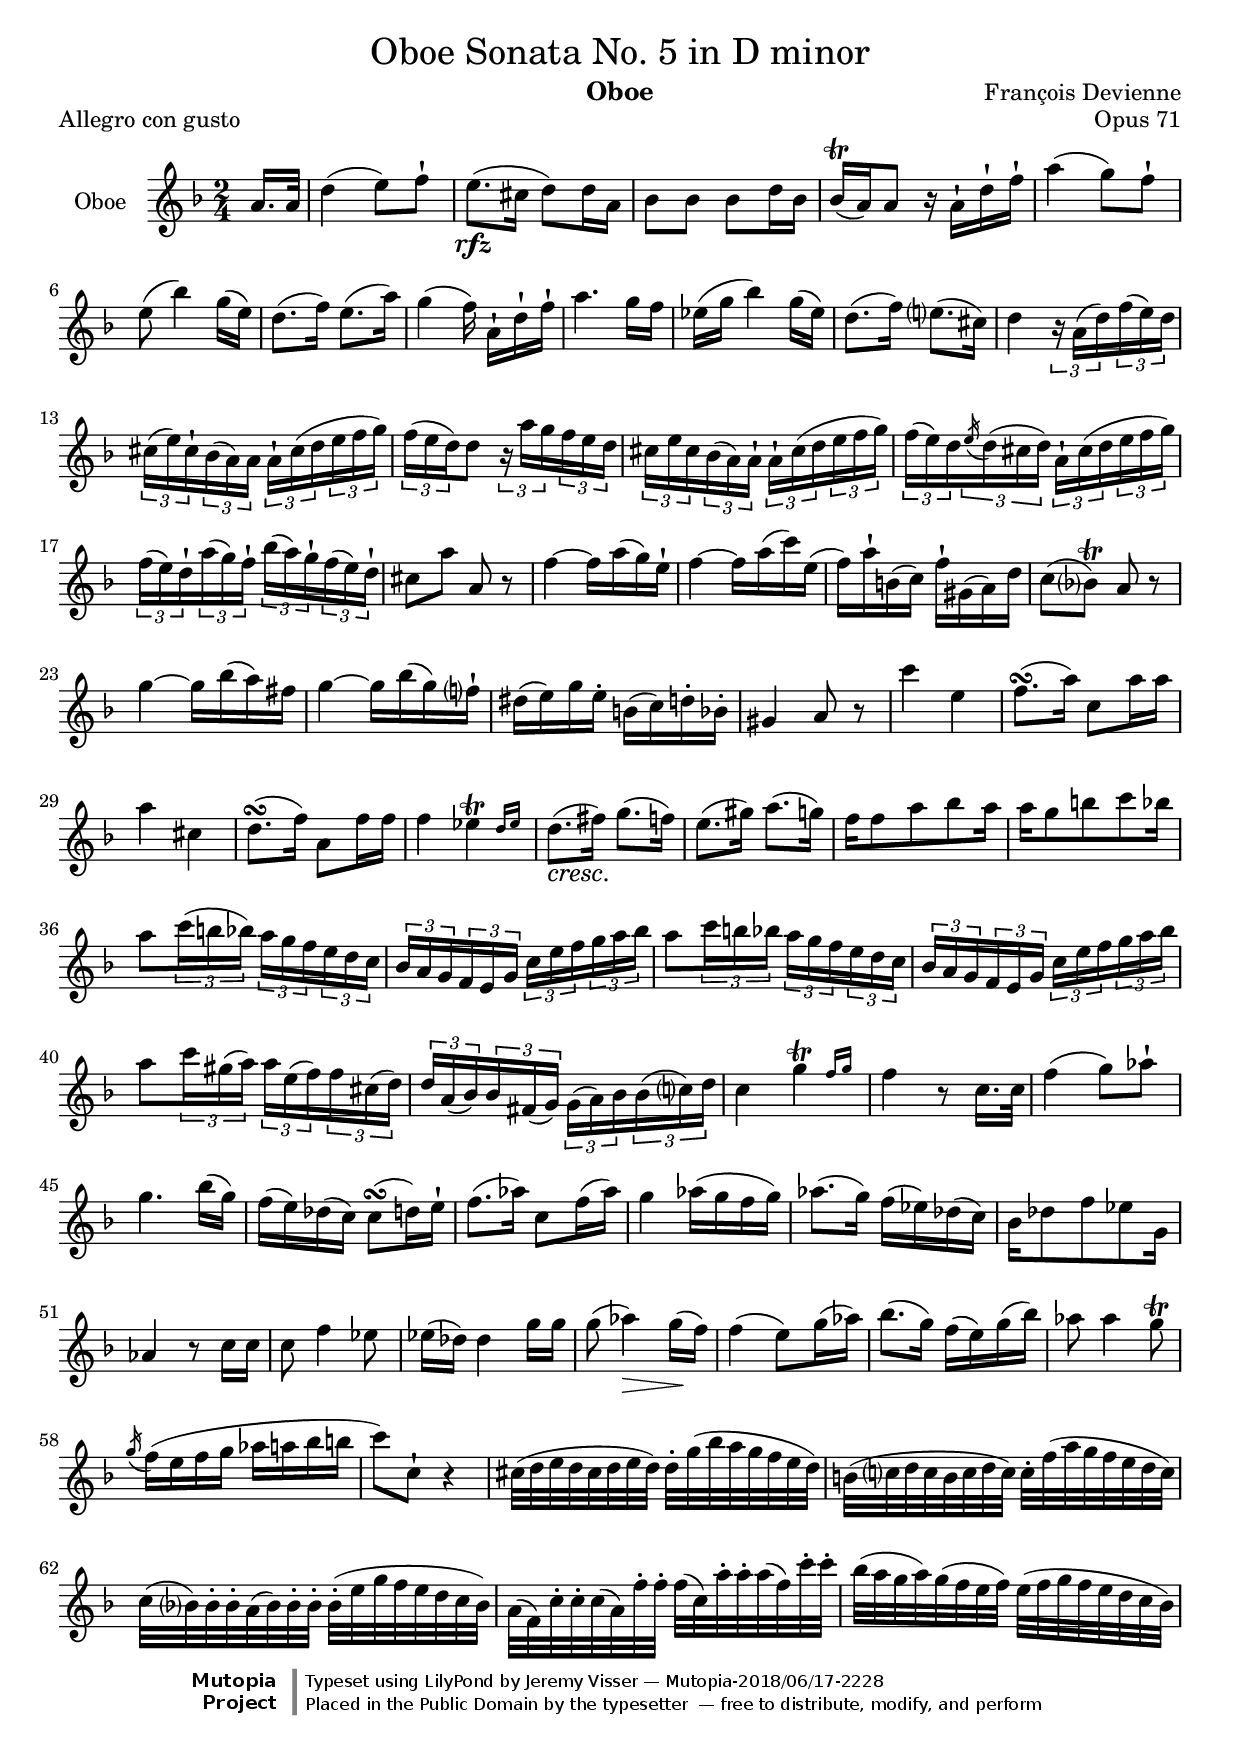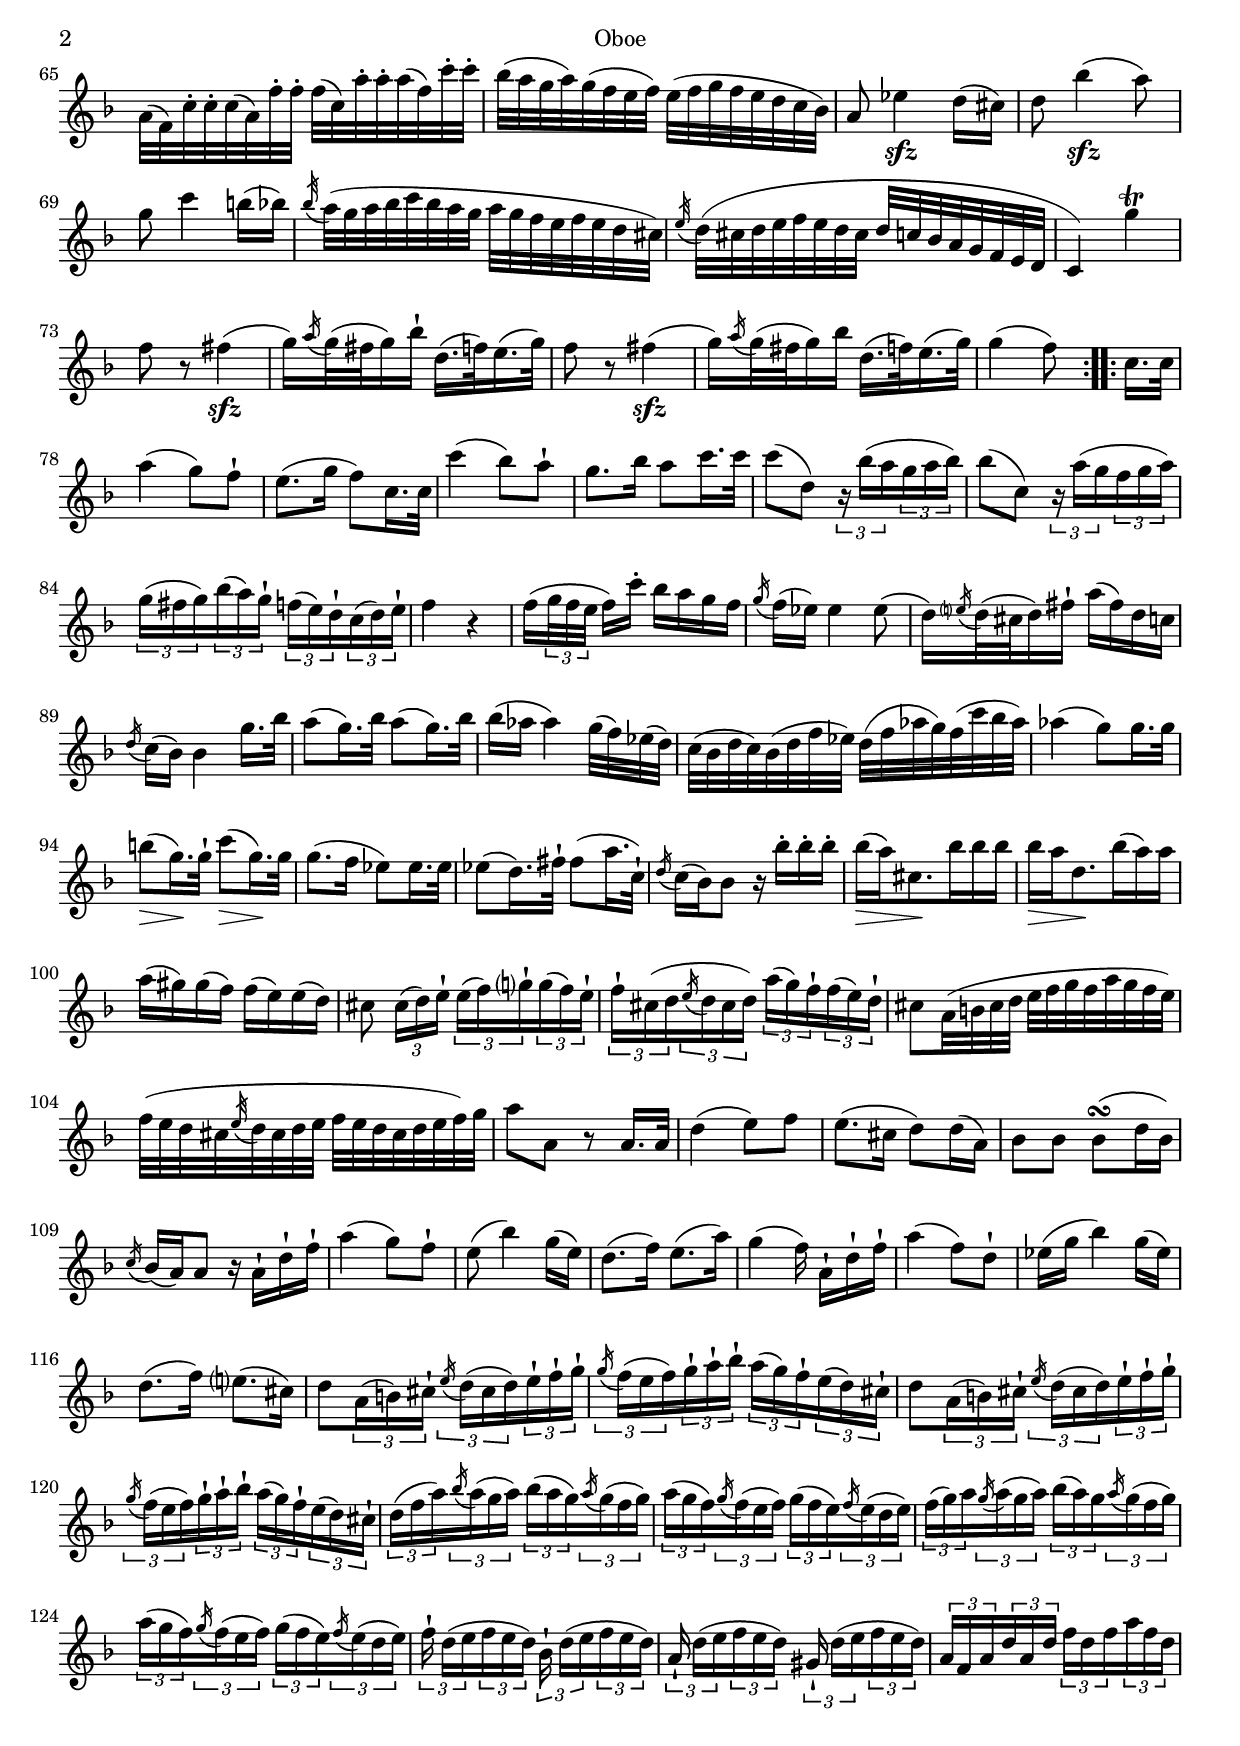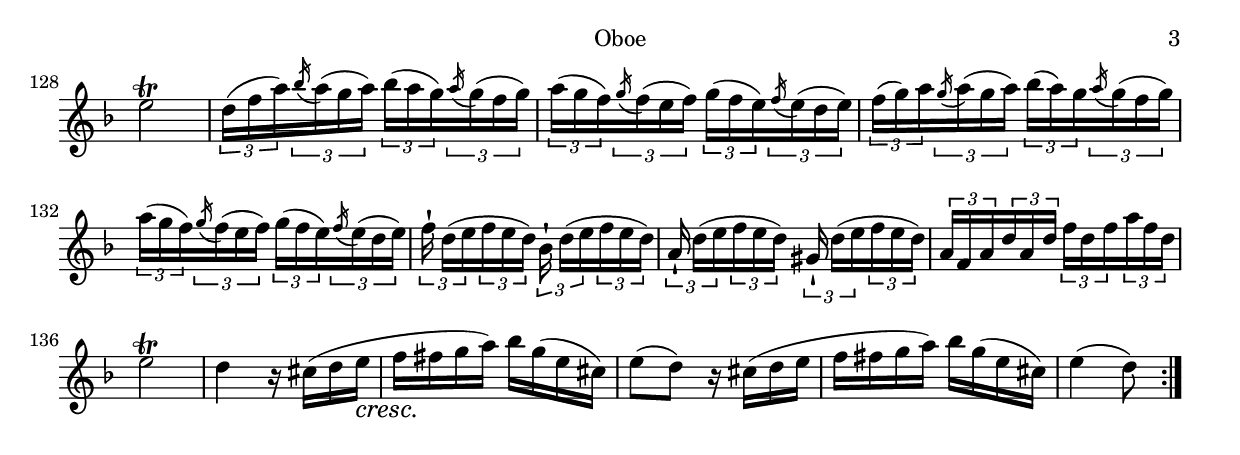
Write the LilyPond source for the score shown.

\version "2.18.2"

\version "2.18.2"
\language "nederlands"

\header {
  title = \markup \normal-text "Oboe Sonata No. 5 in D minor"
  opus = "Opus 71"
  composer = "François Devienne"
  piece = "Allegro con gusto"

  date = "1798"
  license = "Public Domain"
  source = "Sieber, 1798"

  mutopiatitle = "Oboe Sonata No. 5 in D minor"
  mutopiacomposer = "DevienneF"
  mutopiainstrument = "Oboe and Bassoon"
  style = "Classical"

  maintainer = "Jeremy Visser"
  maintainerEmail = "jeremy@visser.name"

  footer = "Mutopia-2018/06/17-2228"
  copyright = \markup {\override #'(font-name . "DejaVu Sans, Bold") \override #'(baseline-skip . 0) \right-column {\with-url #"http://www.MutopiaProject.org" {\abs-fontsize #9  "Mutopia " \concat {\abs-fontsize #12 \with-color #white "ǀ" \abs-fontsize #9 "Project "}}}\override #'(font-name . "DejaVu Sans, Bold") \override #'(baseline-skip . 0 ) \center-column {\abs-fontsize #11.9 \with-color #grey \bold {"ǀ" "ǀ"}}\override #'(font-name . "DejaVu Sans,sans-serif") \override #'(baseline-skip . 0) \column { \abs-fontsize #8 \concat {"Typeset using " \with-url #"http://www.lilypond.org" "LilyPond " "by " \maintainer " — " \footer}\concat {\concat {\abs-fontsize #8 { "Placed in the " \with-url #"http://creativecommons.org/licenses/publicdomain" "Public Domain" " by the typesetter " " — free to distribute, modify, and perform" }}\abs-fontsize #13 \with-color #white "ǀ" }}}
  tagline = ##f
}

global = {
  \time 2/4
  \key d \minor
  #(set-accidental-style 'modern-cautionary)

  % Global anacrusis
  \partial 8
}

oboe = \relative c'' {
  \global

  a16. a32
  | d4( e8) f-!
  | e8.(\rfz cis16 d8) d16 a
  | bes8 bes bes d16 bes

  \barNumberCheck #4
  | bes16\trill( a) a8 r16 a-! d-! f-!
  | a4( g8) f-!
  | e( bes'4) g16( e)
  | d8.( f16) e8.( a16)

  \barNumberCheck #8
  | g4( f16\noBeam) a,-! d-! f-!
  | a4. g16 f
  | es16( g bes4) g16( es)
  | d8.( f16) e8.( cis16)

  \barNumberCheck #12
  | d4
    \tuplet 3/2 8 {
      r16 a( d)
      f( e) d
  |   cis( e) cis-!
      bes( a) a
      a-! cis( d
      e f g)
  |   f( e d)
    }
    d8
    \tuplet 3/2 8 {
      r16 a' g
      f e d
  |   cis e cis
      bes( a) a-!
      a-! cis( d
      e f g)
    }

  \barNumberCheck #16
  | \tuplet 3/2 8 {
      f( e) d
      \acciaccatura e d( cis d)
      a-! cis( d
      e f g)
  |   f( e) d-!
      a'( g) f-!
      bes( a) g-!
      f( e) d-!
    }
  | cis8 a' a, r
  | f'4~ f16 a( g) e-!

  \barNumberCheck #20
  | f4~ f16 a( c) e,(
  | f) a-! b,( c) f-! gis,( a) d
  | c8( bes\trill) a r
  | g'4~ g16 bes( a) fis

  \barNumberCheck #24
  | g4~ g16 bes( g) f-!
  | dis( e) g e-. b( c) d-. bes-.
  | gis4 a8 r
  | c'4 e,

  \barNumberCheck #28
  | f8.(\turn a16) c,8 a'16 a
  | a4 cis,
  | d8.(\turn f16) a,8 f'16 f
  | f4 \afterGrace es\trill { d16 es }

  \barNumberCheck #32
  | d8.(\cresc fis16)\! g8.( f16)
  | e8.( gis16) a8.( g16)
  | f16 f8 a bes a16
  | a16 g8 b c bes16

  \barNumberCheck #36
  | a8 \tuplet 3/2 8 {
      c16( b bes) a g f e d c
  |   bes a g f e g c e f g a bes
    }
  | a8 \tuplet 3/2 8 {
      c16 b bes a g f e d c
  |   bes a g f e g c e f g a bes
    }

  \barNumberCheck #40
  | a8 \tuplet 3/2 8 {
      c16 gis( a) a e( f) f cis( d)
  |   d a( bes) bes fis( g) g( a) bes bes( c) d
    }
  | c4 \afterGrace g'\trill { f16 g }
  | f4 r8 c16. c32

  \barNumberCheck #44
  | f4( g8) as-!
  | g4. bes16( g)
  | f( e) des( c) c8\turn( d16) e-!
  | f8.( as16) c,8 f16( as)

  \barNumberCheck #48
  | g4 as16( g f g)
  | as8.( g16) f( es) des( c)
  | bes des8 f es g,16
  | as4 r8 c16 c

  \barNumberCheck #52
  | c8 f4 es8
  | es16( des) des4 g16 g
  | g8( as4)\> g16(\! f)
  | f4( e8) g16( as)

  \barNumberCheck #56
  | bes8.( g16) f( e) g( bes)
  | as8 as4 g8\trill
  | \acciaccatura g16 f( e f g as a bes b
  | c8) c,-! r4

  \barNumberCheck #60
  | cis32( d e d cis d e d) d-. g( bes a g f e d)
  | b( c d c b c d c) c-. f( a g f e d c)
  | c( bes) bes-. bes-. a( bes) bes-. bes-. bes-. (e g f e d c bes)
  | a( f) c'-. c-. c( a) f'-. f-. f( c) a'-. a-. a( f) c'-. c-.

  \barNumberCheck #64
  | bes( a g a) g( f e f) e( f g f e d c bes)
  | a( f) c'-. c-. c( a) f'-. f-. f( c) a'-. a-. a( f) c'-. c-.
  | bes( a g a) g( f e f) e( f g f e d c bes)
  | a8 es'4\sfz d16( cis)

  \barNumberCheck #68
  | d8 bes'4(\sfz a8)
  | g c4 b16( bes)
  | \acciaccatura bes32 a( g a bes c bes a g a g f e f e d cis)
  | \acciaccatura e d( cis d e f e d cis d c bes a g f e d

  \barNumberCheck #72
  | c4) g''\trill
  | f8 r fis4(\sfz
  | g16) \acciaccatura a g32( fis g16) bes-! d,16.( f32) e16.( g32)
  | f8 r fis4(\sfz

  \barNumberCheck #76
  | g16) \acciaccatura a g32( fis g16) bes d,16.( f32) e16.( g32)
  | g4( f8)

  \bar ":..:"

  c16. c32
  | a'4( g8) f-!
  | e8.( g16 f8) c16. c32

  \barNumberCheck #80
  | c'4( bes8) a-!
  | g8. bes16 a8 c16. c32
  | c8( d,) \tuplet 3/2 8 { r16 bes'( a g a bes) }
  | bes8( c,) \tuplet 3/2 8 { r16 a'( g f g a)

  \barNumberCheck #84
  |   g( fis g) bes( a) g-! f( e) d-! c( d) e-!
    }
  | f4 r
  | f16[( \tuplet 3/2 { g32 f e] } f16) c'-. bes a g f
  | \acciaccatura g16 f( es) es4 es8(

  \barNumberCheck #88
  | d16) \acciaccatura e d32( cis d16) fis-! a( fis) d c
  | \acciaccatura d c( bes) bes4 g'16. bes32
  | a8( g16.) bes32 a8( g16.) bes32
  | bes16( as as4) g32( f) es( d)

  \barNumberCheck #92
  | c( bes d c) bes( d f es) d( f as g) f( c' bes as)
  | as4( g8) g16. g32
  | b8(\> g16.)\! g32-! c8(\> g16.)\! g32
  | g8.( f16 es8) es16. es32

  \barNumberCheck #96
  | es8( d16.) fis32-! fis8( a16. c,32)-!
  | \acciaccatura d16 c( bes) bes8 r16 bes'-. bes-. bes-.
  | bes(\> a) cis,8.\! bes'16 bes bes
  | bes\> a d,8.\! bes'16( a) a

  \barNumberCheck #100
  | a( gis) gis( f) f( e) e( d)
  | cis8\noBeam \tuplet 3/2 8 { cis16( d) e-! e( f) g-! g( f) e-!
  |   f-! cis( d \acciaccatura e d cis d) a'( g) f-! f( e) d-!
    }
  | cis8 a32( b cis d e f g f a g f e)

  \barNumberCheck #104
  | f ( e d cis \acciaccatura e d cis d e f e d cis d e f) g
  | a8 a, r a16. a32
  | d4( e8) f
  | e8.( cis16 d8) d16( a)

  \barNumberCheck #108
  | bes8 bes bes\turn( d16 bes)
  | \acciaccatura c bes( a) a8 r16 a-! d-! f-!
  | a4( g8) f-!
  | e( bes'4) g16( e)

  \barNumberCheck #112
  | d8.( f16) e8.( a16)
  | g4( f16\noBeam) a,-! d-! f-!
  | a4( f8) d-!
  | es16( g bes4) g16( es)

  \barNumberCheck #116
  | d8.( f16) e8.( cis16)
  | d8 \tuplet 3/2 8 { a16( b) cis-!
      \acciaccatura e d( cis d) e-! f-! g-!
  |   \acciaccatura g f( e f) g-! a-! bes-! a( g) f-! e( d) cis-!
    }
  | d8 \tuplet 3/2 8 { a16( b) cis-!
      \acciaccatura e d( cis d) e-! f-! g-!

  \barNumberCheck #120
  |   \acciaccatura g f( e f) g-! a-! bes-! a( g) f-! e( d) cis-!
  |   d( f a) \acciaccatura bes a( g a) bes( a g)
        \acciaccatura a g( f g)
  |   a( g f) \acciaccatura g f( e f) g( f e) \acciaccatura f e( d e)
  |   f( g) a \acciaccatura g a( g a) bes( a) g
        \acciaccatura a g( f g)

  \barNumberCheck #124
  |   a( g f) \acciaccatura g f( e f) g( f e) \acciaccatura f e( d e)
    }
  | \tuplet 3/2 8 { f-!\noBeam d( e f e d) bes-!\noBeam d( e f e d)
  |   a-!\noBeam d( e f e d) gis,-!\noBeam d'( e f e d)
  |   a f a d a d f d f a f d
    }

  \barNumberCheck #128
  | e2\trill
  | \tuplet 3/2 8 { d16( f a) \acciaccatura bes a( g a) bes( a g)
        \acciaccatura a g( f g)
  |   a( g f) \acciaccatura g f( e f) g( f e) \acciaccatura f e( d e)
  |   f( g) a \acciaccatura g a( g a) bes( a) g
        \acciaccatura a g( f g)

  \barNumberCheck #132
  |   a( g f) \acciaccatura g f( e f) g( f e) \acciaccatura f e( d e)
    }
  | \tuplet 3/2 8 { f-!\noBeam d( e f e d) bes-!\noBeam d( e f e d)
  |   a-!\noBeam d( e f e d) gis,-!\noBeam d'( e f e d)
  |   a f a d a d f d f a f d
    }

  \barNumberCheck #136
  | e2\trill
  | d4 r16 cis( d e\cresc
  | f\! fis g a) bes g( e cis)
  | e8( d) r16 cis( d e

  \barNumberCheck #140
  | f fis g a) bes g( e cis)
  | e4( d8)

  \bar ":|."
}

bassoon = \relative c {
  \global

  r8
  | r8 f( e d)
  | g4(\rfz f8) fis
  | g g g, g

  \barNumberCheck #4
  | d'8 d d r
  | r d( e f)
  | g g g g
  | a r a, r

  \barNumberCheck #8
  | d a' d r
  | r d,( e f)
  | g g g g
  | a a a, a

  \barNumberCheck #12
  | \tuplet 3/2 8 {
      d16-! f( g
      a b cis
    }
    d8) d,
  | e e cis cis
  | \tuplet 3/2 8 {
      d16-! f( g
      a b cis
    }
    d8) d,
  | e e cis cis

  \barNumberCheck #16
  | d f e cis
  | d f g g
  | a a a, r
  | r16 f a c f8 g

  \barNumberCheck #20
  | a16 f( a c f8) r
  | f, r f r
  | e c f g16( a
  | bes c d c bes8) c

  \barNumberCheck #24
  | bes16( c d c bes8) b
  | c r e, r
  | f c f, r
  | r e'16 g c8 bes

  \barNumberCheck #28
  | a a a r
  | r cis,16 e a8 g
  | f f f r
  | r16 a,32[ bes] c16[ d] es f g f

  \barNumberCheck #32
  | bes8(\cresc a\! bes b)
  | c( bes a cis)
  | d( c bes d)
  | e( d c e)

  \barNumberCheck #36
  | f r f, r
  | g r e r
  | f r f r
  | g r e r

  \barNumberCheck #40
  | f r f r
  | bes r bes, r
  | c4:16 c:
  | f16 a c a f8 r

  \barNumberCheck #44
  | r as g f
  | bes bes bes bes
  | c4( bes)
  | as8 as as f(

  \barNumberCheck #48
  | es4 des
  | c2:8)
  | des8 des es es
  | as as, as' r

  \barNumberCheck #52
  | a2
  | bes
  | b
  | c

  \barNumberCheck #56
  | e,2:8
  | f4 c
  | des2:8
  | c8 c'16 c c8 c

  \barNumberCheck #60
  | c4( bes8) bes
  | bes4( a8) f
  | d d e e
  | f r f r

  \barNumberCheck #64
  | g r c, r
  | f r f r
  | g r c, r
  | f4 a,

  \barNumberCheck #68
  | bes8 d4(\sfz c8)
  | bes16 a g f e8 c'
  | f r f r
  | bes, r bes r

  \barNumberCheck #72
  | c c c, c
  | f16( a c f a bes c a)
  | bes8 bes bes c
  | f,16 e( f g a bes c a)

  \barNumberCheck #76
  | bes8 bes bes c
  | f, c f,

  \bar ":..:"

  r
  | r f'( g a)
  | bes4 a8 r

  \barNumberCheck #80
  | r a( g f)
  | e c f a16( g)
  | fis4( g)
  | e( f)

  \barNumberCheck #84
  | bes8 bes c c,
  | f16( a c bes a bes g a)
  | f8 f f f
  | f16( a c bes a bes g a)

  \barNumberCheck #88
  | fis2:8
  | g16( bes d bes g8) bes
  | c bes c bes
  | c c c c

  \barNumberCheck #92
  | d d d, d
  | es es es r
  | f f es es
  | b4( c8) r

  \barNumberCheck #96
  | fis fis d d
  | g g g r
  | r g g g
  | r f f f

  \barNumberCheck #100
  | bes2
  | a8 r cis,4
  | d8 f d f
  | a r cis,4

  \barNumberCheck #104
  | d bes
  | a8 a' r4
  | r8 f( e d)
  | g4 f8 r

  \barNumberCheck #108
  | r g g bes
  | d d, d' r
  | r d, e f
  | g2:8

  \barNumberCheck #112
  | a8 a a, a
  | d a d r
  | r f f f
  | g2:8

  \barNumberCheck #116
  | a8 a a, a
  | d g f e
  | d cis d e
  | f g f e

  \barNumberCheck #120
  | d cis d e
  | f fis g e
  | f d e cis
  | d fis g e

  \barNumberCheck #124
  | f d e cis
  | d r bes' r
  | a r gis r
  | a r r4

  \barNumberCheck #128
  | a4:16 a,4:16
  | d8 fis g e
  | f d e cis
  | d fis g e

  \barNumberCheck #132
  | f d e cis
  | d r bes' r
  | a r gis r
  | a r r4

  \barNumberCheck #136
  | a4:16 a,4:16
  | d16 a( d f a g f\cresc e)\!
  | d( c bes a g8 a)\p
  | d16 a( d f a g\cresc f\! e)

  \barNumberCheck #140
  | d( c bes a g8) a-!
  | d a d

  \bar ":|."
}


\book {
  \header {
    instrument = "Oboe"
  }

  \score {
    \new Staff \with {
      instrumentName = "Oboe"
    } <<
      \oboe
    >>
    \layout { }
  }
}

